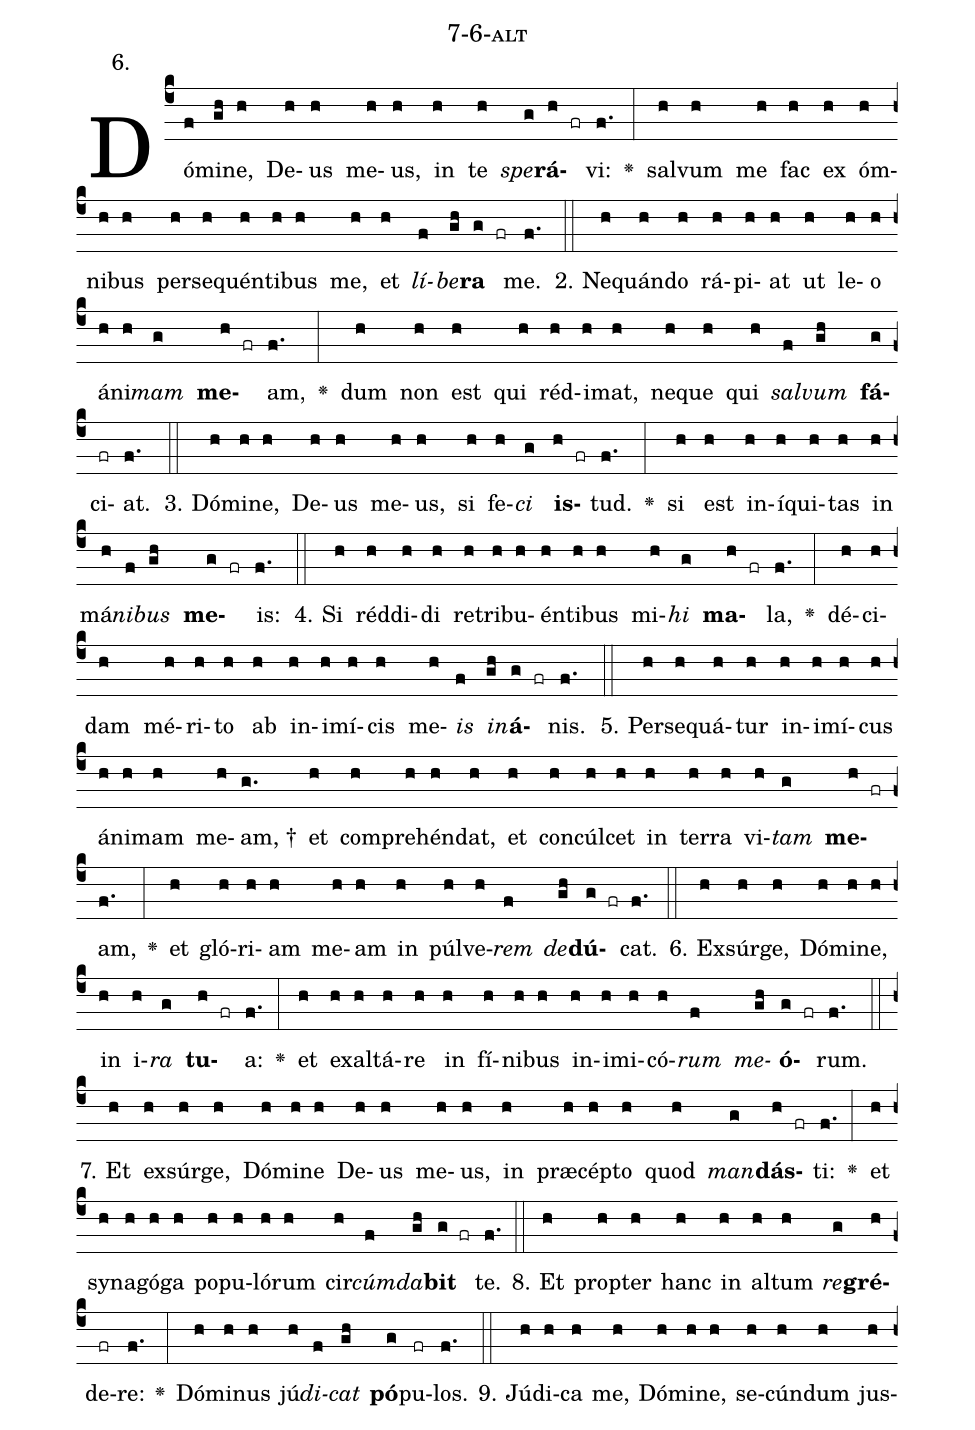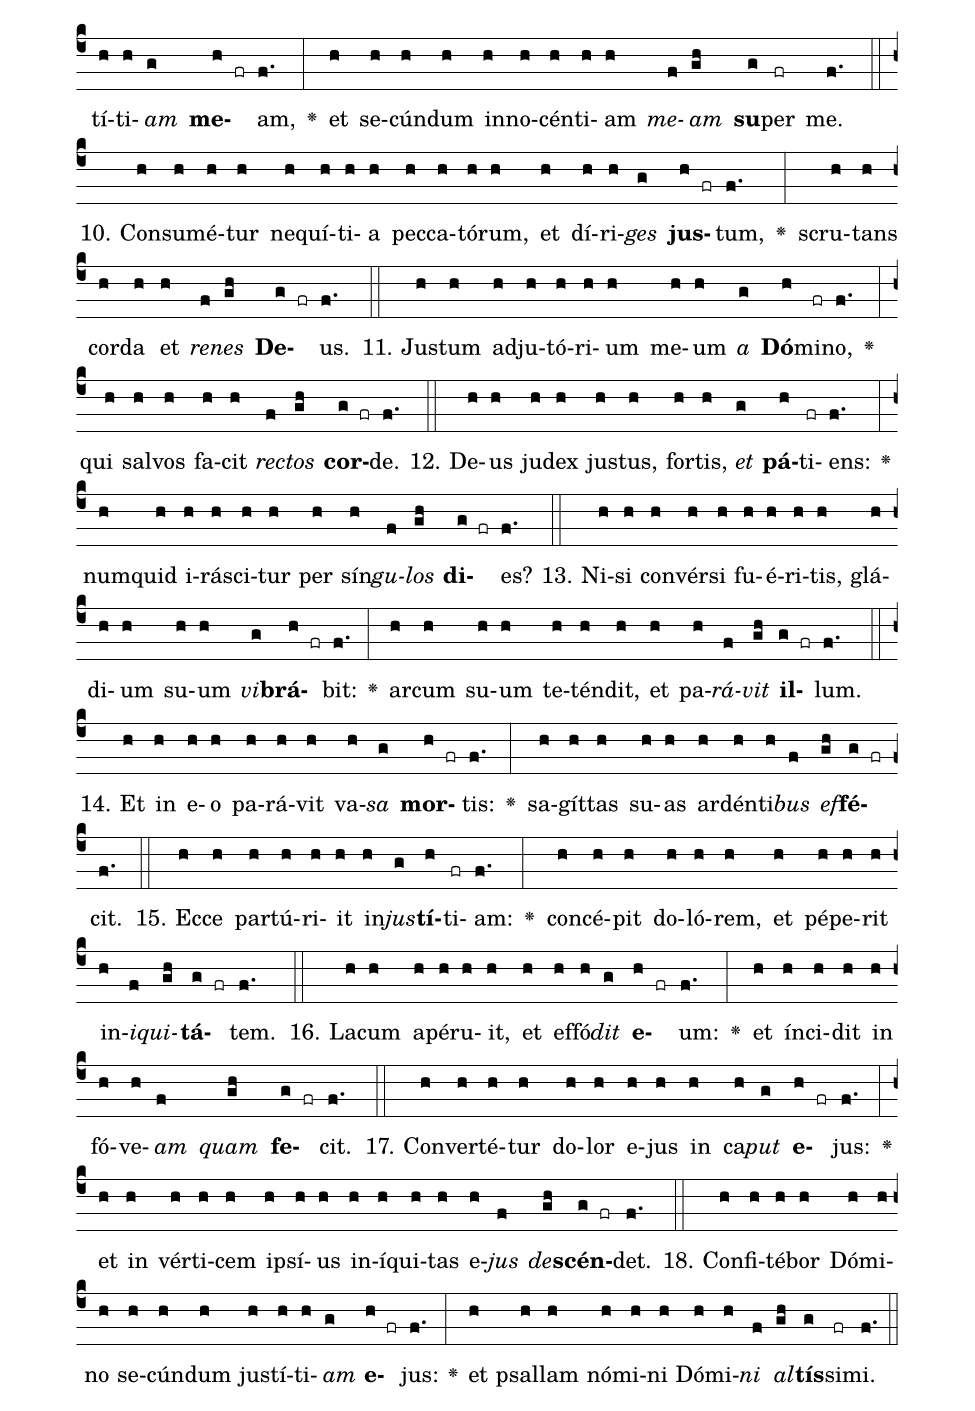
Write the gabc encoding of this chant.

name: 7-6-alt;
annotation: 6.;
%%
(c4)Dó(f)mi(gh)ne,(h) De(h)us(h) me(h)us,(h) in(h) te(h) <i>spe</i>(g)<b>rá</b>(h fr)vi:(f.) <v>\greheightstar</v>(:) sal(h)vum(h) me(h) fac(h) ex(h) óm(h)ni(h)bus(h) per(h)se(h)quén(h)ti(h)bus(h) me,(h) et(h) <i>lí</i>(f)<i>be</i>(gh)<b>ra</b>(g fr) me.(f.) (::)
2. Ne(h)quán(h)do(h) rá(h)pi(h)at(h) ut(h) le(h)o(h) á(h)ni(h)<i>mam</i>(g) <b>me</b>(h fr)am,(f.) <v>\greheightstar</v>(:) dum(h) non(h) est(h) qui(h) réd(h)i(h)mat,(h) ne(h)que(h) qui(h) <i>sal</i>(f)<i>vum</i>(gh) <b>fá</b>(g)ci(fr)at.(f.) (::)
3. Dó(h)mi(h)ne,(h) De(h)us(h) me(h)us,(h) si(h) fe(h)<i>ci</i>(g) <b>is</b>(h fr)tud.(f.) <v>\greheightstar</v>(:) si(h) est(h) in(h)í(h)qui(h)tas(h) in(h) má(h)<i>ni</i>(f)<i>bus</i>(gh) <b>me</b>(g fr)is:(f.) (::)
4. Si(h) réd(h)di(h)di(h) re(h)tri(h)bu(h)én(h)ti(h)bus(h) mi(h)<i>hi</i>(g) <b>ma</b>(h fr)la,(f.) <v>\greheightstar</v>(:) dé(h)ci(h)dam(h) mé(h)ri(h)to(h) ab(h) in(h)i(h)mí(h)cis(h) me(h)<i>is</i>(f) <i>in</i>(gh)<b>á</b>(g fr)nis.(f.) (::)
5. Per(h)se(h)quá(h)tur(h) in(h)i(h)mí(h)cus(h) á(h)ni(h)mam(h) me(h)am, †(g.) et(h) com(h)pre(h)hén(h)dat,(h) et(h) con(h)cúl(h)cet(h) in(h) ter(h)ra(h) vi(h)<i>tam</i>(g) <b>me</b>(h fr)am,(f.) <v>\greheightstar</v>(:) et(h) gló(h)ri(h)am(h) me(h)am(h) in(h) púl(h)ve(h)<i>rem</i>(f) <i>de</i>(gh)<b>dú</b>(g fr)cat.(f.) (::)
6. Ex(h)súr(h)ge,(h) Dó(h)mi(h)ne,(h) in(h) i(h)<i>ra</i>(g) <b>tu</b>(h fr)a:(f.) <v>\greheightstar</v>(:) et(h) ex(h)al(h)tá(h)re(h) in(h) fí(h)ni(h)bus(h) in(h)i(h)mi(h)có(h)<i>rum</i>(f) <i>me</i>(gh)<b>ó</b>(g fr)rum.(f.) (::)
7. Et(h) ex(h)súr(h)ge,(h) Dó(h)mi(h)ne(h) De(h)us(h) me(h)us,(h) in(h) præ(h)cép(h)to(h) quod(h) <i>man</i>(g)<b>dás</b>(h fr)ti:(f.) <v>\greheightstar</v>(:) et(h) sy(h)na(h)gó(h)ga(h) po(h)pu(h)ló(h)rum(h) cir(h)<i>cúm</i>(f)<i>da</i>(gh)<b>bit</b>(g fr) te.(f.) (::)
8. Et(h) prop(h)ter(h) hanc(h) in(h) al(h)tum(h) <i>re</i>(g)<b>gré</b>(h)de(fr)re:(f.) <v>\greheightstar</v>(:) Dó(h)mi(h)nus(h) jú(h)<i>di</i>(f)<i>cat</i>(gh) <b>pó</b>(g)pu(fr)los.(f.) (::)
9. Jú(h)di(h)ca(h) me,(h) Dó(h)mi(h)ne,(h) se(h)cún(h)dum(h) jus(h)tí(h)ti(h)<i>am</i>(g) <b>me</b>(h fr)am,(f.) <v>\greheightstar</v>(:) et(h) se(h)cún(h)dum(h) in(h)no(h)cén(h)ti(h)am(h) <i>me</i>(f)<i>am</i>(gh) <b>su</b>(g)per(fr) me.(f.) (::)
10. Con(h)su(h)mé(h)tur(h) ne(h)quí(h)ti(h)a(h) pec(h)ca(h)tó(h)rum,(h) et(h) dí(h)ri(h)<i>ges</i>(g) <b>jus</b>(h fr)tum,(f.) <v>\greheightstar</v>(:) scru(h)tans(h) cor(h)da(h) et(h) <i>re</i>(f)<i>nes</i>(gh) <b>De</b>(g fr)us.(f.) (::)
11. Jus(h)tum(h) ad(h)ju(h)tó(h)ri(h)um(h) me(h)um(h) <i>a</i>(g) <b>Dó</b>(h)mi(fr)no,(f.) <v>\greheightstar</v>(:) qui(h) sal(h)vos(h) fa(h)cit(h) <i>rec</i>(f)<i>tos</i>(gh) <b>cor</b>(g fr)de.(f.) (::)
12. De(h)us(h) ju(h)dex(h) jus(h)tus,(h) for(h)tis,(h) <i>et</i>(g) <b>pá</b>(h)ti(fr)ens:(f.) <v>\greheightstar</v>(:) num(h)quid(h) i(h)rá(h)sci(h)tur(h) per(h) sín(h)<i>gu</i>(f)<i>los</i>(gh) <b>di</b>(g fr)es?(f.) (::)
13. Ni(h)si(h) con(h)vér(h)si(h) fu(h)é(h)ri(h)tis,(h) glá(h)di(h)um(h) su(h)um(h) <i>vi</i>(g)<b>brá</b>(h fr)bit:(f.) <v>\greheightstar</v>(:) ar(h)cum(h) su(h)um(h) te(h)tén(h)dit,(h) et(h) pa(h)<i>rá</i>(f)<i>vit</i>(gh) <b>il</b>(g fr)lum.(f.) (::)
14. Et(h) in(h) e(h)o(h) pa(h)rá(h)vit(h) va(h)<i>sa</i>(g) <b>mor</b>(h fr)tis:(f.) <v>\greheightstar</v>(:) sa(h)gít(h)tas(h) su(h)as(h) ar(h)dén(h)ti(h)<i>bus</i>(f) <i>ef</i>(gh)<b>fé</b>(g fr)cit.(f.) (::)
15. Ec(h)ce(h) par(h)tú(h)ri(h)it(h) in(h)<i>jus</i>(g)<b>tí</b>(h)ti(fr)am:(f.) <v>\greheightstar</v>(:) con(h)cé(h)pit(h) do(h)ló(h)rem,(h) et(h) pé(h)pe(h)rit(h) in(h)<i>i</i>(f)<i>qui</i>(gh)<b>tá</b>(g fr)tem.(f.) (::)
16. La(h)cum(h) a(h)pé(h)ru(h)it,(h) et(h) ef(h)fó(h)<i>dit</i>(g) <b>e</b>(h fr)um:(f.) <v>\greheightstar</v>(:) et(h) ín(h)ci(h)dit(h) in(h) fó(h)ve(h)<i>am</i>(f) <i>quam</i>(gh) <b>fe</b>(g fr)cit.(f.) (::)
17. Con(h)ver(h)té(h)tur(h) do(h)lor(h) e(h)jus(h) in(h) ca(h)<i>put</i>(g) <b>e</b>(h fr)jus:(f.) <v>\greheightstar</v>(:) et(h) in(h) vér(h)ti(h)cem(h) ip(h)sí(h)us(h) in(h)í(h)qui(h)tas(h) e(h)<i>jus</i>(f) <i>de</i>(gh)<b>scén</b>(g fr)det.(f.) (::)
18. Con(h)fi(h)té(h)bor(h) Dó(h)mi(h)no(h) se(h)cún(h)dum(h) jus(h)tí(h)ti(h)<i>am</i>(g) <b>e</b>(h fr)jus:(f.) <v>\greheightstar</v>(:) et(h) psal(h)lam(h) nó(h)mi(h)ni(h) Dó(h)mi(h)<i>ni</i>(f) <i>al</i>(gh)<b>tís</b>(g)si(fr)mi.(f.) (::)
